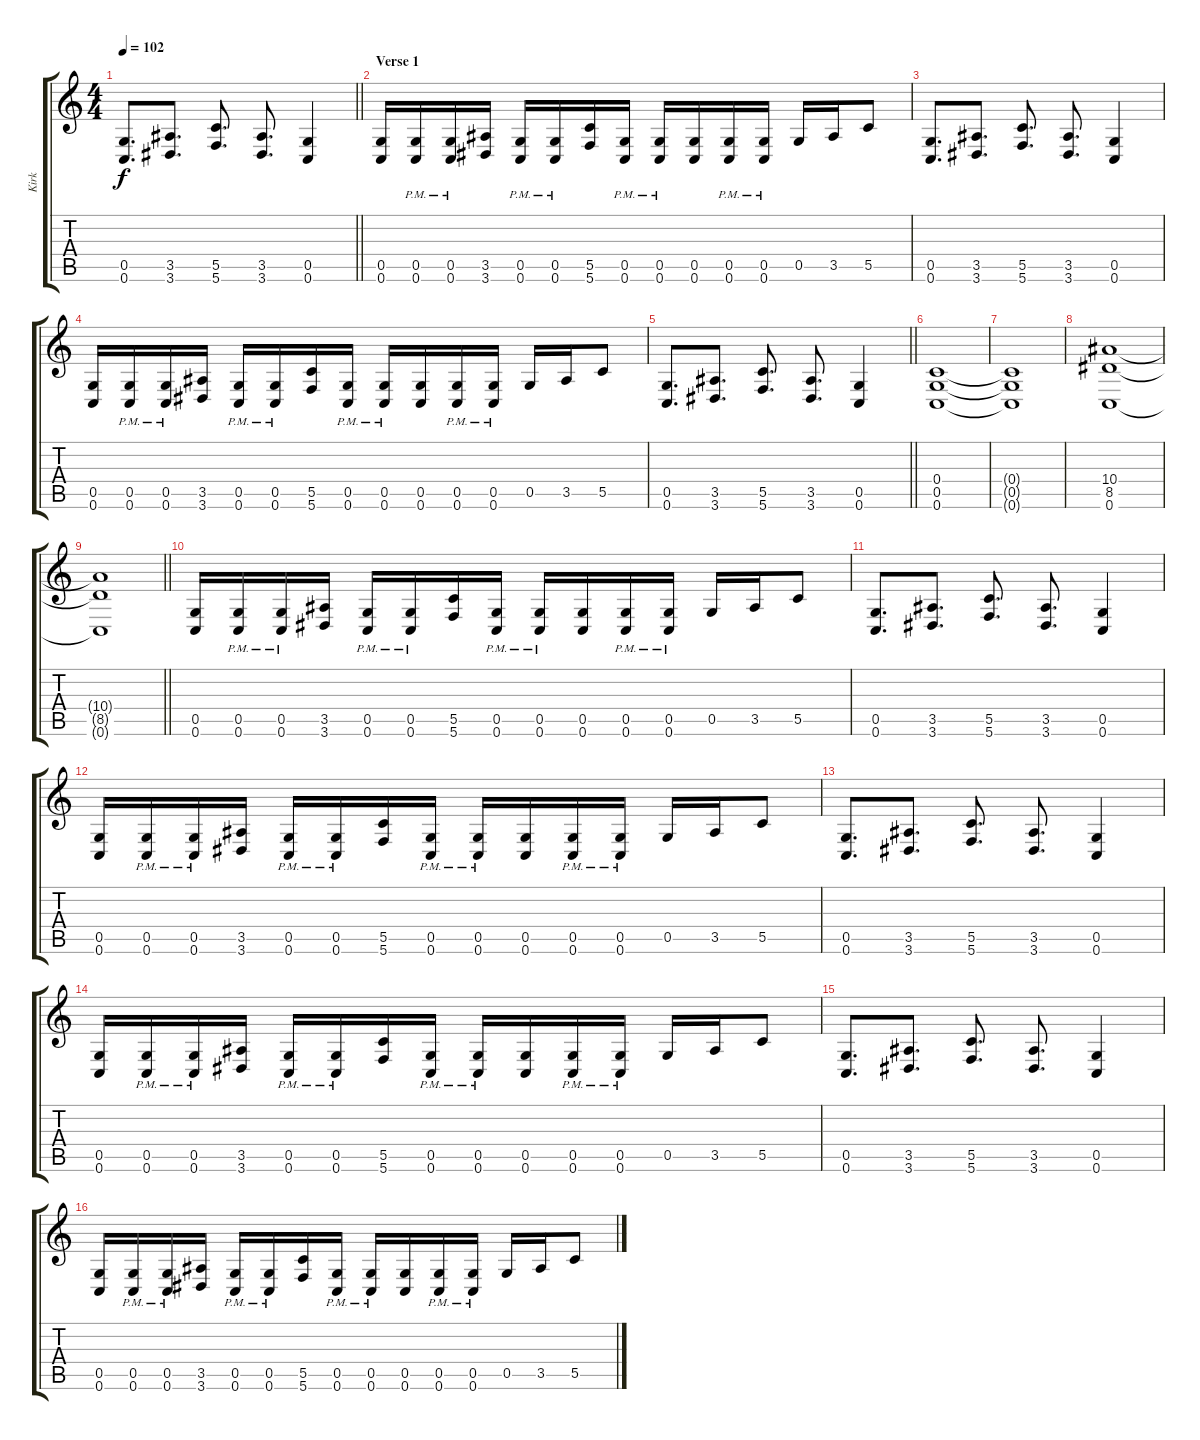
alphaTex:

\track ("Kirk" "Kirk") {instrument distortionguitar}
\staff {score tabs}
\tuning (D4 A3 F3 C3 G2 C2) {hide}
\ts (4 4)
\tempo 102
\clef g2
\barLineRight lightlight
\ks c
(0.5 0.6).8{d dy f} (3.5 3.6).8{d} (5.5 5.6).8{d} (3.5 3.6).8{d} (0.5 0.6).4 |
\section ("" "Verse 1")
(0.5 0.6).16 (0.5{pm} 0.6{pm}).16 (0.5{pm} 0.6{pm}).16 (3.5 3.6).16 (0.5{pm} 0.6{pm}).16 (0.5{pm} 0.6{pm}).16 (5.5 5.6).16 (0.5{pm} 0.6{pm}).16 (0.5{pm} 0.6{pm}).16 (0.5 0.6).16 (0.5{pm} 0.6{pm}).16 (0.5{pm} 0.6{pm}).16 0.5.16 3.5.16 5.5.8 |
(0.5 0.6).8{d} (3.5 3.6).8{d} (5.5 5.6).8{d} (3.5 3.6).8{d} (0.5 0.6).4 |
(0.5 0.6).16 (0.5{pm} 0.6{pm}).16 (0.5{pm} 0.6{pm}).16 (3.5 3.6).16 (0.5{pm} 0.6{pm}).16 (0.5{pm} 0.6{pm}).16 (5.5 5.6).16 (0.5{pm} 0.6{pm}).16 (0.5{pm} 0.6{pm}).16 (0.5 0.6).16 (0.5{pm} 0.6{pm}).16 (0.5{pm} 0.6{pm}).16 0.5.16 3.5.16 5.5.8 |
\barLineRight lightlight
(0.5 0.6).8{d} (3.5 3.6).8{d} (5.5 5.6).8{d} (3.5 3.6).8{d} (0.5 0.6).4 |
\section ("" "")
(0.4 0.5 0.6).1 |
(0.4{t} 0.5{t} 0.6{t}).1 |
(10.4 8.5 0.6).1 |
\barLineRight lightlight
(10.4{t} 8.5{t} 0.6{t}).1 |
\section ("" "")
(0.5 0.6).16 (0.5{pm} 0.6{pm}).16 (0.5{pm} 0.6{pm}).16 (3.5 3.6).16 (0.5{pm} 0.6{pm}).16 (0.5{pm} 0.6{pm}).16 (5.5 5.6).16 (0.5{pm} 0.6{pm}).16 (0.5{pm} 0.6{pm}).16 (0.5 0.6).16 (0.5{pm} 0.6{pm}).16 (0.5{pm} 0.6{pm}).16 0.5.16 3.5.16 5.5.8 |
(0.5 0.6).8{d} (3.5 3.6).8{d} (5.5 5.6).8{d} (3.5 3.6).8{d} (0.5 0.6).4 |
(0.5 0.6).16 (0.5{pm} 0.6{pm}).16 (0.5{pm} 0.6{pm}).16 (3.5 3.6).16 (0.5{pm} 0.6{pm}).16 (0.5{pm} 0.6{pm}).16 (5.5 5.6).16 (0.5{pm} 0.6{pm}).16 (0.5{pm} 0.6{pm}).16 (0.5 0.6).16 (0.5{pm} 0.6{pm}).16 (0.5{pm} 0.6{pm}).16 0.5.16 3.5.16 5.5.8 |
(0.5 0.6).8{d} (3.5 3.6).8{d} (5.5 5.6).8{d} (3.5 3.6).8{d} (0.5 0.6).4 |
(0.5 0.6).16 (0.5{pm} 0.6{pm}).16 (0.5{pm} 0.6{pm}).16 (3.5 3.6).16 (0.5{pm} 0.6{pm}).16 (0.5{pm} 0.6{pm}).16 (5.5 5.6).16 (0.5{pm} 0.6{pm}).16 (0.5{pm} 0.6{pm}).16 (0.5 0.6).16 (0.5{pm} 0.6{pm}).16 (0.5{pm} 0.6{pm}).16 0.5.16 3.5.16 5.5.8 |
(0.5 0.6).8{d} (3.5 3.6).8{d} (5.5 5.6).8{d} (3.5 3.6).8{d} (0.5 0.6).4 |
(0.5 0.6).16 (0.5{pm} 0.6{pm}).16 (0.5{pm} 0.6{pm}).16 (3.5 3.6).16 (0.5{pm} 0.6{pm}).16 (0.5{pm} 0.6{pm}).16 (5.5 5.6).16 (0.5{pm} 0.6{pm}).16 (0.5{pm} 0.6{pm}).16 (0.5 0.6).16 (0.5{pm} 0.6{pm}).16 (0.5{pm} 0.6{pm}).16 0.5.16 3.5.16 5.5.8
